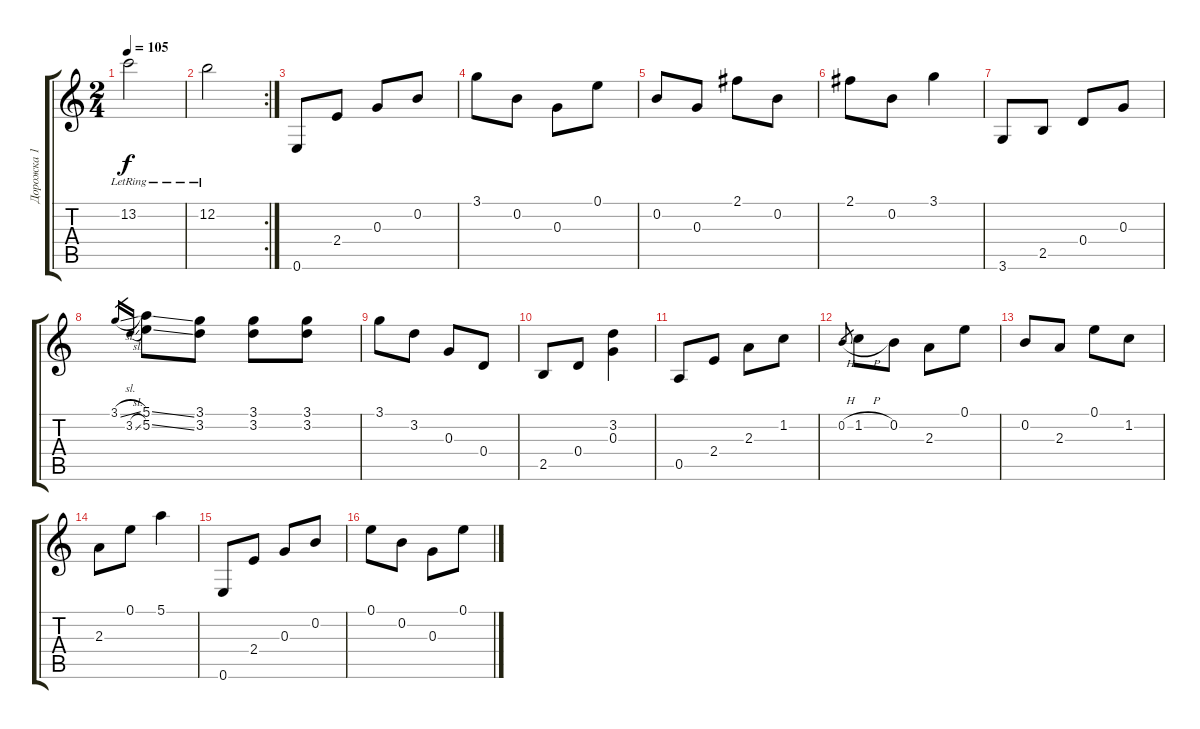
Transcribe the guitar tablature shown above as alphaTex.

\track ("Дорожка 1" "Дорожка 1") {instrument distortionguitar}
\staff {score tabs}
\tuning (E4 B3 G3 D3 A2 E2) {hide}
\ts (2 4)
\tempo 105
\clef g2
\ks c
13.2{lr}.2{dy f} |
\rc 2
12.2{lr}.2 |
0.6.8{volume 12} 2.4.8 0.3.8 0.2.8 |
3.1.8 0.2.8 0.3.8 0.1.8 |
0.2.8 0.3.8 2.1.8 0.2.8 |
2.1.8 0.2.8 3.1.4 |
3.6.8 2.5.8 0.4.8 0.3.8 |
3.1{sl}.16{gr} 3.2{sl}.16{gr} (5.1{ss} 5.2{ss}).8 (3.1 3.2).8 (3.1 3.2).8 (3.1 3.2).8 |
3.1.8 3.2.8 0.3.8 0.4.8 |
2.5.8 0.4.8 (3.2 0.3).4 |
0.5.8 2.4.8 2.3.8 1.2.8 |
0.2{h}.8{gr} 1.2{h}.8 0.2.8 2.3.8 0.1.8 |
0.2.8 2.3.8 0.1.8 1.2.8 |
2.3.8 0.1.8 5.1.4 |
0.6.8 2.4.8 0.3.8 0.2.8 |
0.1.8 0.2.8 0.3.8 0.1.8
